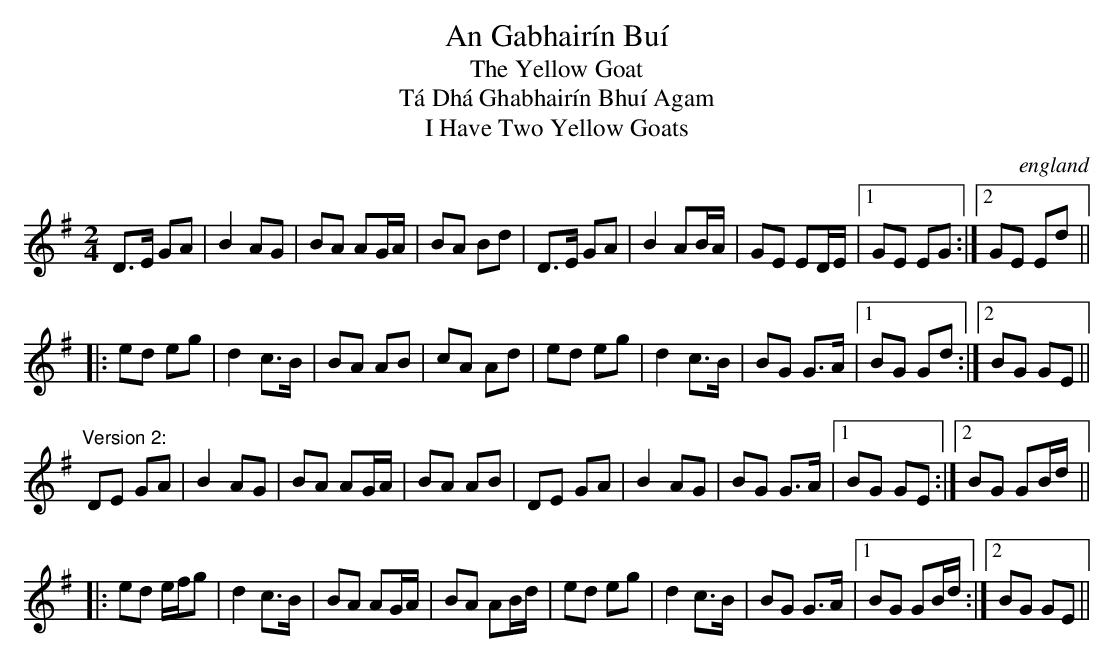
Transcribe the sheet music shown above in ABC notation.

X:1
T:Gabhair\'in Bu\'i, An
T:Yellow Goat, The
T:T\'a Dh\'a Ghabhair\'in Bhu\'i Agam
T:I Have Two Yellow Goats
O:england
M:2/4
L:1/8
K:G
D>E GA|B2 AG|BA AG/A/|BA Bd|D>E GA|B2 AB/A/|GE ED/E/|1 GE EG:|2 GE Ed||
|:ed eg|d2 c>B|BA AB|cA Ad|ed eg|d2 c>B|BG G>A|1 BG Gd:|2 BG GE||
"Version 2:"
DE GA|B2 AG|BA AG/A/|BA AB|DE GA|B2 AG|BG G>A|1 BG GE:|2 BG GB/d/||
|:ed e/f/g|d2 c>B|BA AG/A/|BA AB/d/|ed eg|d2 c>B|BG G>A|1 BG GB/d/:|2 BG GE||
